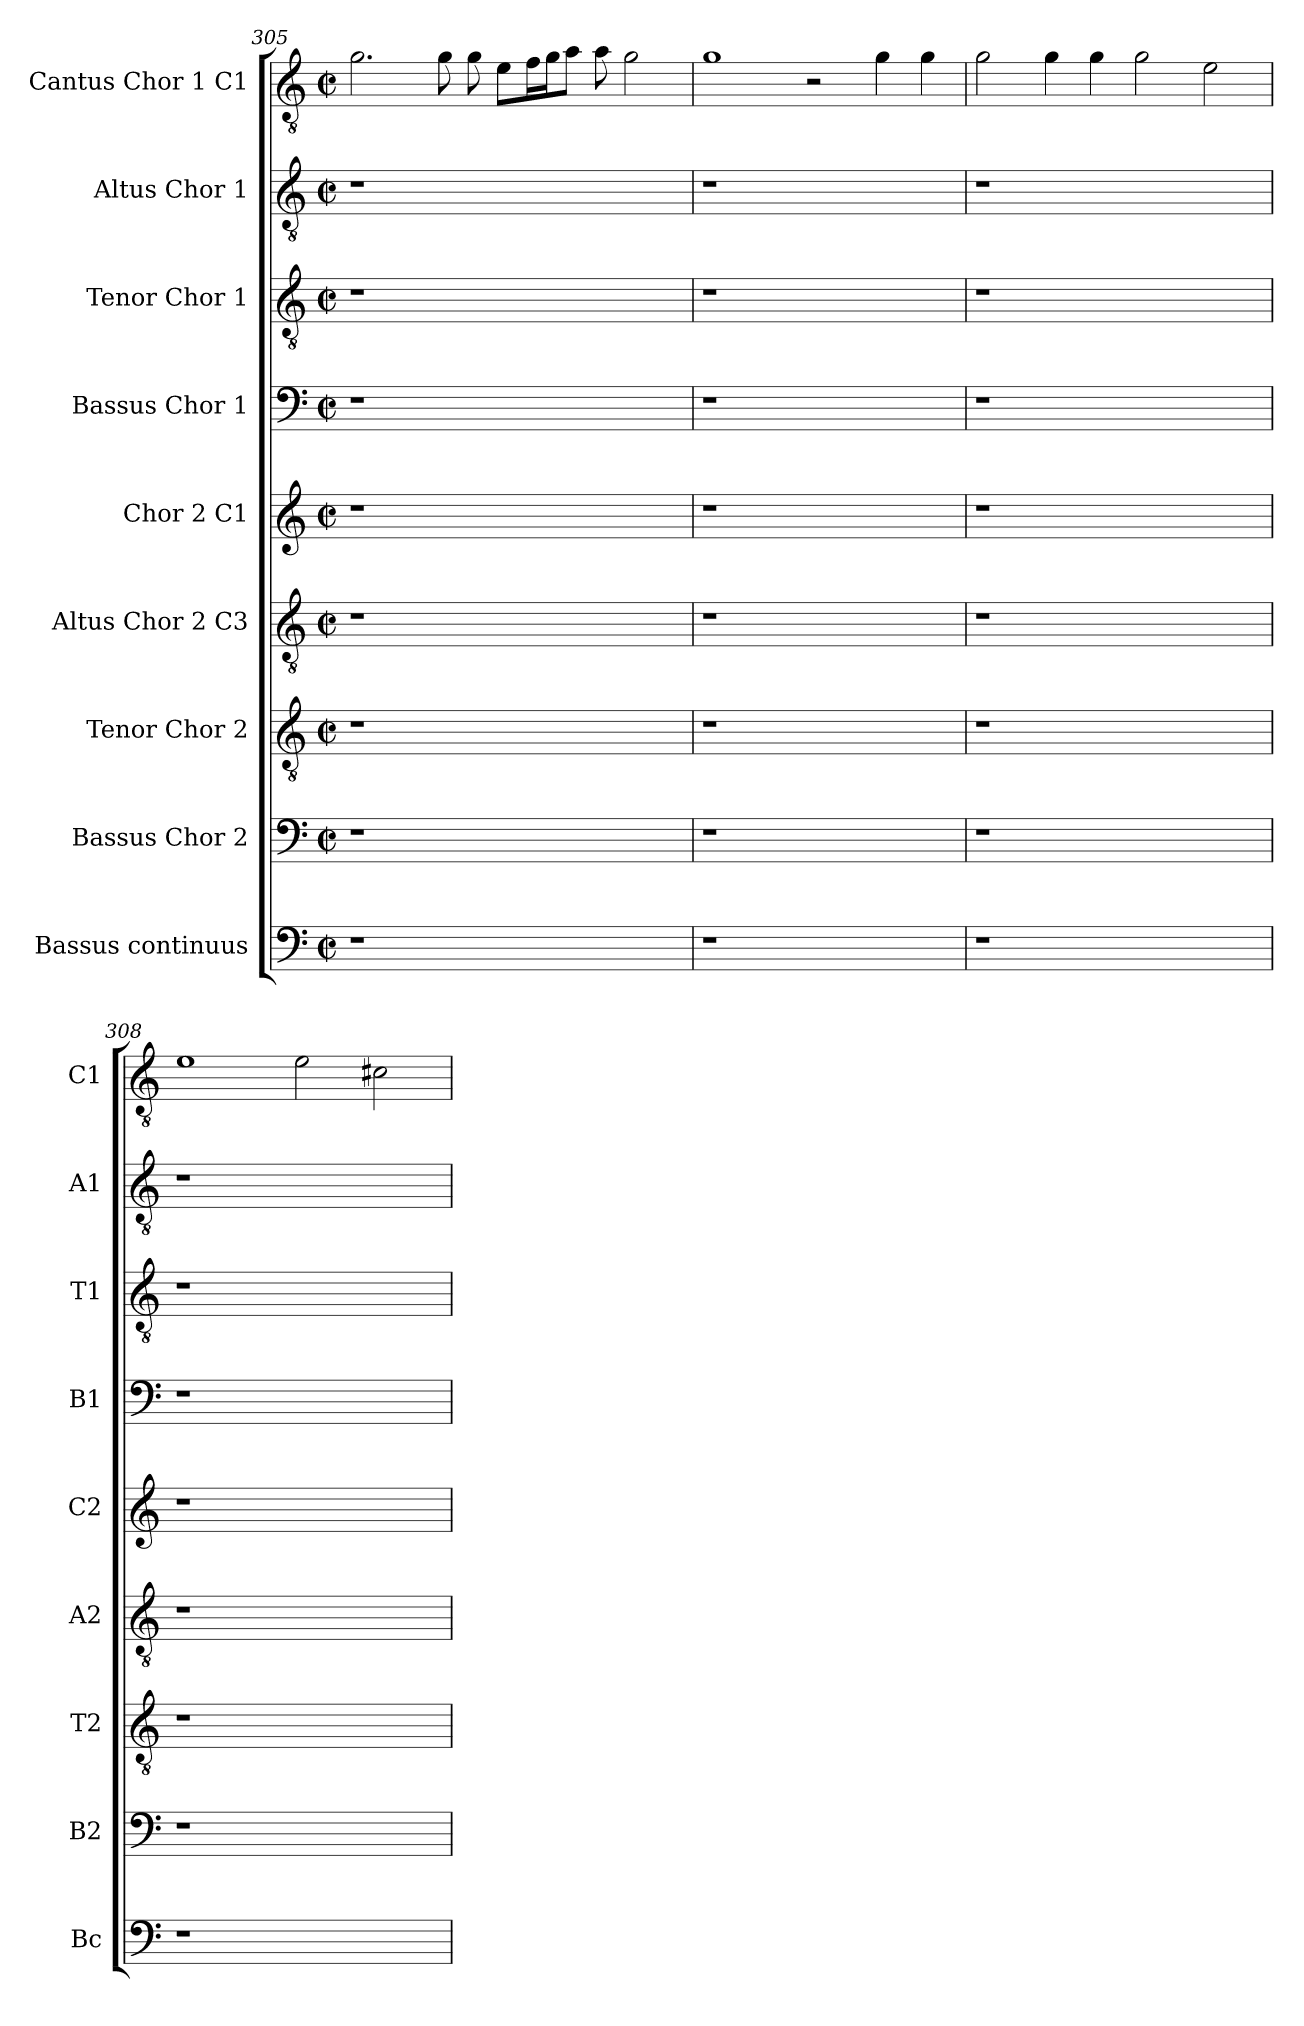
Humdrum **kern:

**kern	**kern	**kern	**kern	**kern	**kern	**kern	**kern	**kern
*part9	*part8	*part7	*part6	*part5	*part4	*part3	*part2	*part1
*staff9	*staff8	*staff7	*staff6	*staff5	*staff4	*staff3	*staff2	*staff1
*I"Bassus continuus	*I"Bassus Chor 2	*I"Tenor Chor 2	*I"Altus Chor 2 C3	*I"Chor 2 C1	*I"Bassus Chor 1	*I"Tenor Chor 1	*I"Altus Chor 1	*I"Cantus Chor 1 C1
*I'Bc	*I'B2	*I'T2	*I'A2	*I'C2	*I'B1	*I'T1	*I'A1	*I'C1
!!LO:LB:g=z
*clefF4	*clefF4	*clefGv2	*clefGv2	*clefG2	*clefF4	*clefGv2	*clefGv2	*clefGv2
*ITrd7c12	*	*	*	*	*	*	*	*
*k[]	*k[]	*k[]	*k[]	*k[]	*k[]	*k[]	*k[]	*k[]
*C:	*C:	*C:	*C:	*C:	*C:	*C:	*C:	*C:
*M2/2	*M2/2	*M2/2	*M2/2	*M2/2	*M2/2	*M2/2	*M2/2	*M2/2
*met(c|)	*met(c|)	*met(c|)	*met(c|)	*met(c|)	*met(c|)	*met(c|)	*met(c|)	*met(c|)
=305	=305	=305	=305	=305	=305	=305	=305	=305
1r	1r	1r	1r	1r	1r	1r	1r	2.g\
.	.	.	.	.	.	.	.	8g\
.	.	.	.	.	.	.	.	8g\
1ryy	1ryy	1ryy	1ryy	1ryy	1ryy	1ryy	1ryy	8e\L
.	.	.	.	.	.	.	.	16f\L
.	.	.	.	.	.	.	.	16g\J
.	.	.	.	.	.	.	.	8a\J
.	.	.	.	.	.	.	.	8a\
.	.	.	.	.	.	.	.	2g\
=306	=306	=306	=306	=306	=306	=306	=306	=306
1r	1r	1r	1r	1r	1r	1r	1r	1g
1ryy	1ryy	1ryy	1ryy	1ryy	1ryy	1ryy	1ryy	2r
.	.	.	.	.	.	.	.	4g\
.	.	.	.	.	.	.	.	4g\
=307	=307	=307	=307	=307	=307	=307	=307	=307
1r	1r	1r	1r	1r	1r	1r	1r	2g\
.	.	.	.	.	.	.	.	4g\
.	.	.	.	.	.	.	.	4g\
1ryy	1ryy	1ryy	1ryy	1ryy	1ryy	1ryy	1ryy	2g\
.	.	.	.	.	.	.	.	2e\
=308	=308	=308	=308	=308	=308	=308	=308	=308
1r	1r	1r	1r	1r	1r	1r	1r	1e
1ryy	1ryy	1ryy	1ryy	1ryy	1ryy	1ryy	1ryy	2e\
.	.	.	.	.	.	.	.	2c#X\
=	=	=	=	=	=	=	=	=
*-	*-	*-	*-	*-	*-	*-	*-	*-
